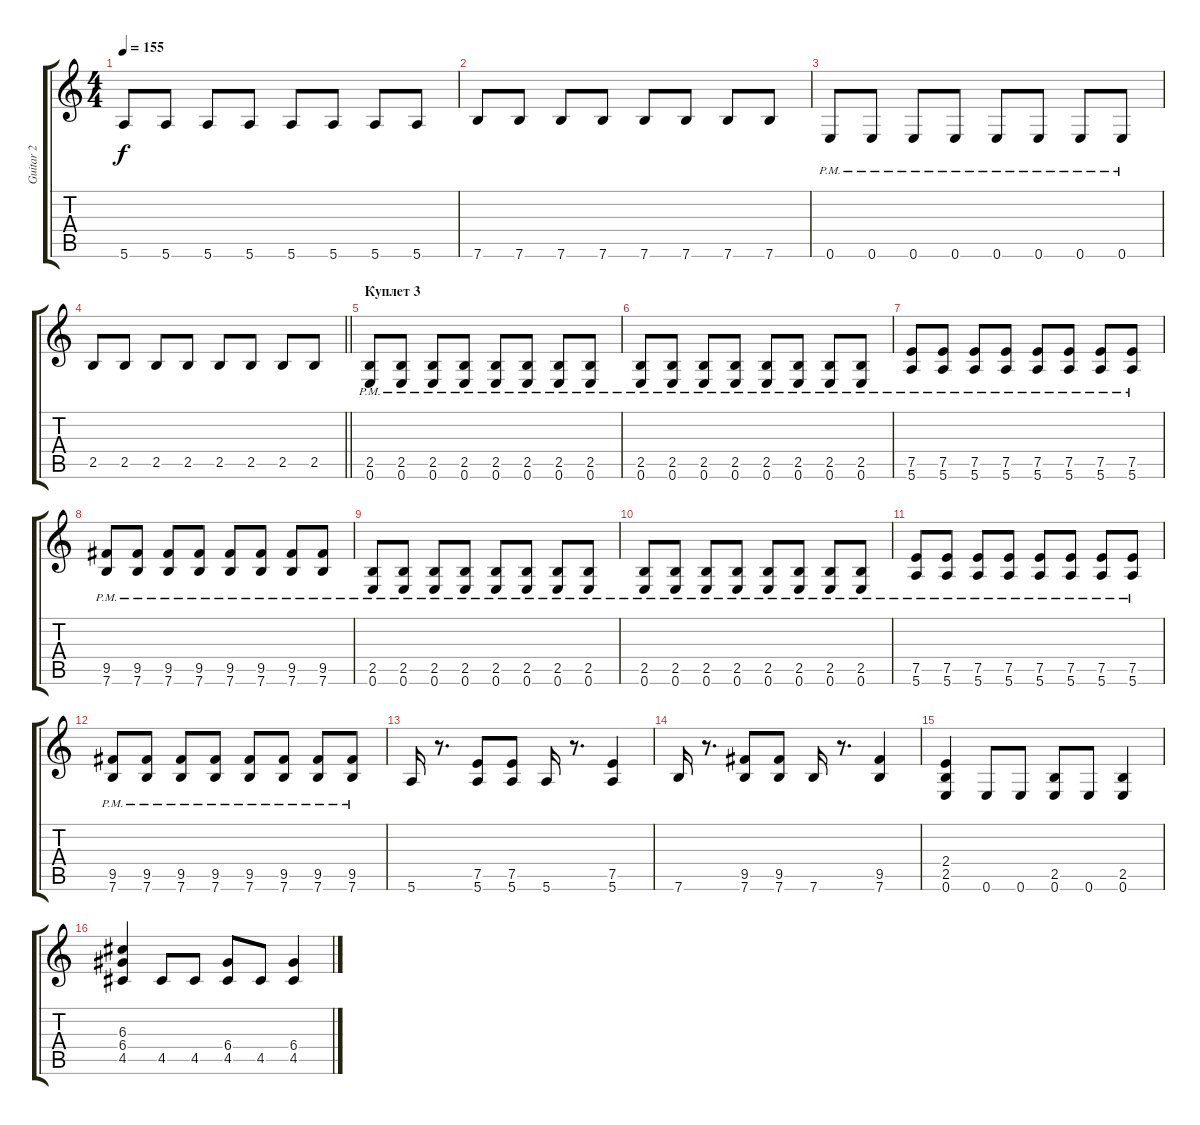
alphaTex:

\track ("Guitar 2" "Guitar 2") {instrument distortionguitar}
\staff {score tabs}
\tuning (E4 B3 G3 D3 A2 E2) {hide}
\ts (4 4)
\tempo 155
\clef g2
\ks c
5.6.8{dy f} 5.6.8 5.6.8 5.6.8 5.6.8 5.6.8 5.6.8 5.6.8 |
7.6.8 7.6.8 7.6.8 7.6.8 7.6.8 7.6.8 7.6.8 7.6.8 |
0.6{pm}.8 0.6{pm}.8 0.6{pm}.8 0.6{pm}.8 0.6{pm}.8 0.6{pm}.8 0.6{pm}.8 0.6{pm}.8 |
\barLineRight lightlight
2.5.8 2.5.8 2.5.8 2.5.8 2.5.8 2.5.8 2.5.8 2.5.8 |
\section ("" "Куплет 3")
(2.5 0.6{pm}).8{volume 13 balance 8} (2.5 0.6{pm}).8 (2.5 0.6{pm}).8 (2.5 0.6{pm}).8 (2.5 0.6{pm}).8 (2.5 0.6{pm}).8 (2.5 0.6{pm}).8 (2.5 0.6{pm}).8 |
(2.5 0.6{pm}).8 (2.5 0.6{pm}).8 (2.5 0.6{pm}).8 (2.5 0.6{pm}).8 (2.5 0.6{pm}).8 (2.5 0.6{pm}).8 (2.5 0.6{pm}).8 (2.5 0.6{pm}).8 |
(7.5 5.6{pm}).8 (7.5 5.6{pm}).8 (7.5 5.6{pm}).8 (7.5 5.6{pm}).8 (7.5 5.6{pm}).8 (7.5 5.6{pm}).8 (7.5 5.6{pm}).8 (7.5 5.6{pm}).8 |
(9.5 7.6{pm}).8 (9.5 7.6{pm}).8 (9.5 7.6{pm}).8 (9.5 7.6{pm}).8 (9.5 7.6{pm}).8 (9.5 7.6{pm}).8 (9.5 7.6{pm}).8 (9.5 7.6{pm}).8 |
(2.5 0.6{pm}).8 (2.5 0.6{pm}).8 (2.5 0.6{pm}).8 (2.5 0.6{pm}).8 (2.5 0.6{pm}).8 (2.5 0.6{pm}).8 (2.5 0.6{pm}).8 (2.5 0.6{pm}).8 |
(2.5 0.6{pm}).8 (2.5 0.6{pm}).8 (2.5 0.6{pm}).8 (2.5 0.6{pm}).8 (2.5 0.6{pm}).8 (2.5 0.6{pm}).8 (2.5 0.6{pm}).8 (2.5 0.6{pm}).8 |
(7.5 5.6{pm}).8 (7.5 5.6{pm}).8 (7.5 5.6{pm}).8 (7.5 5.6{pm}).8 (7.5 5.6{pm}).8 (7.5 5.6{pm}).8 (7.5 5.6{pm}).8 (7.5 5.6{pm}).8 |
(9.5 7.6{pm}).8 (9.5 7.6{pm}).8 (9.5 7.6{pm}).8 (9.5 7.6{pm}).8 (9.5 7.6{pm}).8 (9.5 7.6{pm}).8 (9.5 7.6{pm}).8 (9.5 7.6{pm}).8 |
5.6.16 r.8{d} (7.5 5.6).8 (7.5 5.6).8 5.6.16 r.8{d} (7.5 5.6).4 |
7.6.16 r.8{d} (9.5 7.6).8 (9.5 7.6).8 7.6.16 r.8{d} (9.5 7.6).4 |
(2.4 2.5 0.6).4 0.6.8 0.6.8 (2.5 0.6).8 0.6.8 (2.5 0.6).4 |
(6.3 6.4 4.5).4 4.5.8 4.5.8 (6.4 4.5).8 4.5.8 (6.4 4.5).4
